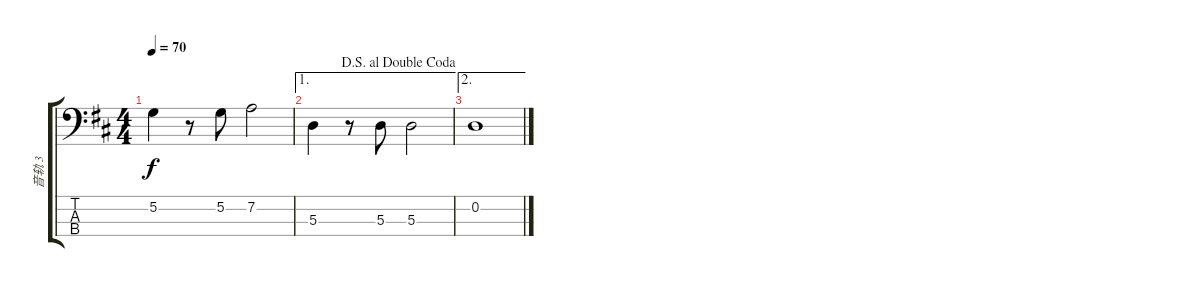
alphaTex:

\track ("音轨 3" "音轨 3") {instrument electricbassfinger}
\staff {score tabs}
\tuning (G2 D2 A1 E1) {hide}
\ts (4 4)
\tempo 70
\clef f4
\ks d
5.2.4{dy f} r.8 5.2.8 7.2.2 |
\ae 1
\jump dalsegnoaldoublecoda
5.3.4 r.8 5.3.8 5.3.2 |
\ae 2
0.2.1
